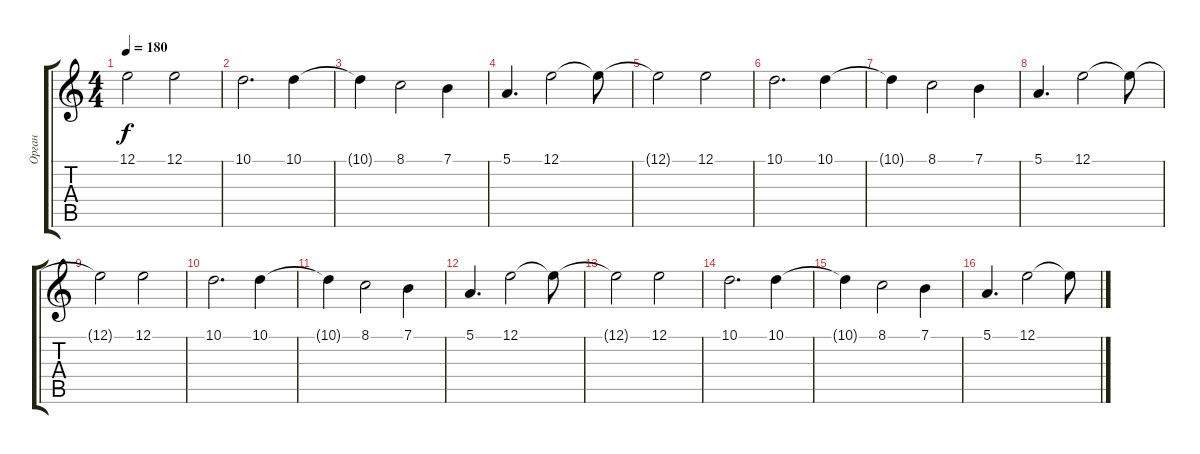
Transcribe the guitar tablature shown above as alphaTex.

\track ("Орган" "Орган") {instrument rockorgan}
\staff {score tabs}
\tuning (E4 B3 G3 D3 A2 E2) {hide}
\ts (4 4)
\tempo 180
\clef g2
\ks c
12.1{t}.2{dy f} 12.1.2 |
10.1.2{d} 10.1.4 |
10.1{t}.4 8.1.2 7.1.4 |
5.1.4{d} 12.1.2 12.1{t}.8 |
12.1{t}.2 12.1.2 |
10.1.2{d} 10.1.4 |
10.1{t}.4 8.1.2 7.1.4 |
5.1.4{d} 12.1.2 12.1{t}.8 |
12.1{t}.2 12.1.2 |
10.1.2{d} 10.1.4 |
10.1{t}.4 8.1.2 7.1.4 |
5.1.4{d} 12.1.2 12.1{t}.8 |
12.1{t}.2 12.1.2 |
10.1.2{d} 10.1.4 |
10.1{t}.4 8.1.2 7.1.4 |
5.1.4{d} 12.1.2 12.1{t}.8
